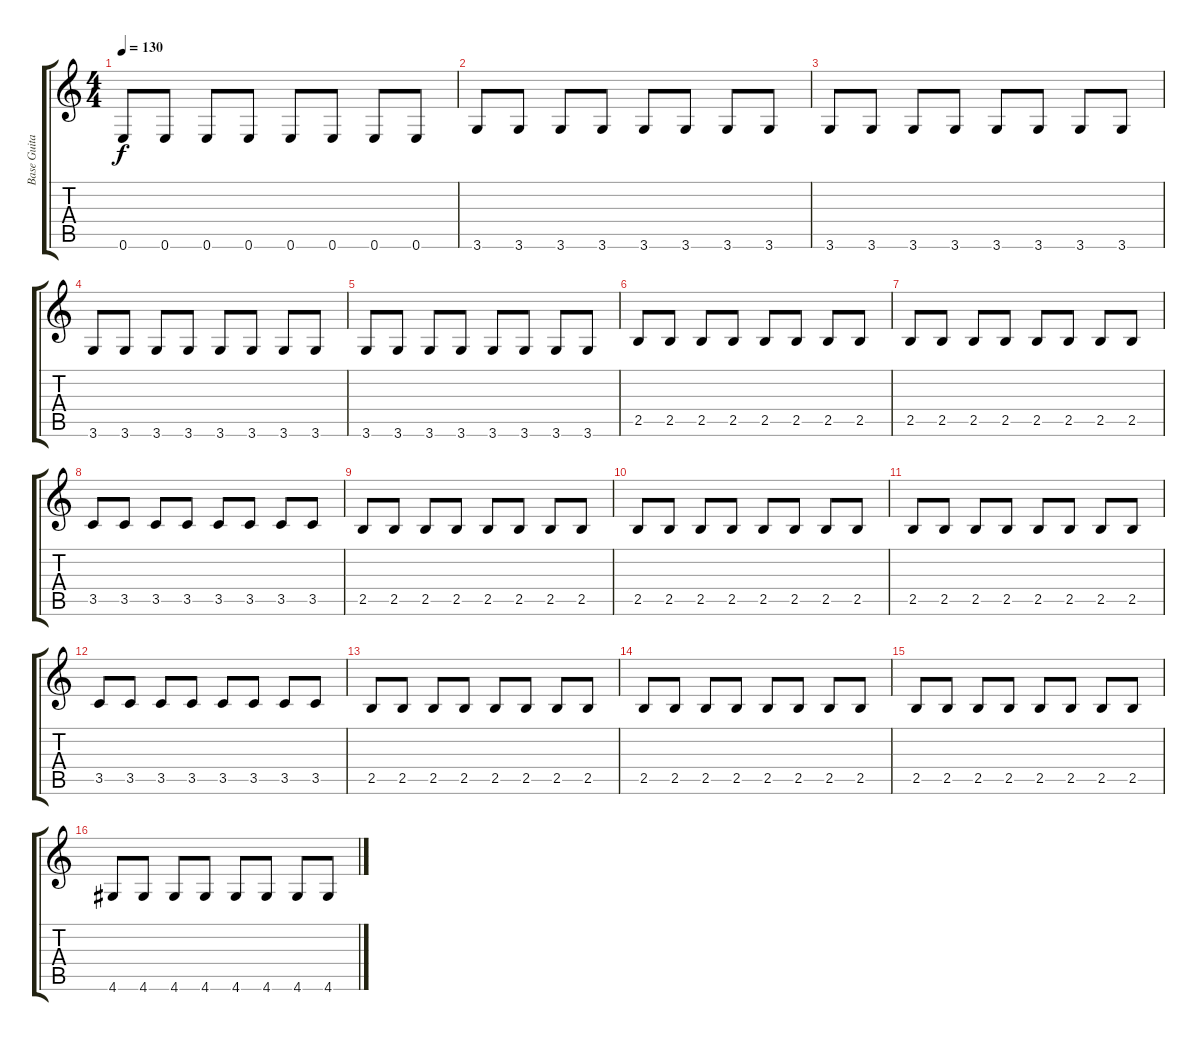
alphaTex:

\track ("Base Guitar" "Base Guita") {instrument distortionguitar}
\staff {score tabs}
\tuning (E4 B3 G3 D3 A2 E2) {hide}
\ts (4 4)
\tempo 130
\clef g2
\ks c
0.6.8{dy f} 0.6.8 0.6.8 0.6.8 0.6.8 0.6.8 0.6.8 0.6.8 |
3.6.8 3.6.8 3.6.8 3.6.8 3.6.8 3.6.8 3.6.8 3.6.8 |
3.6.8 3.6.8 3.6.8 3.6.8 3.6.8 3.6.8 3.6.8 3.6.8 |
3.6.8 3.6.8 3.6.8 3.6.8 3.6.8 3.6.8 3.6.8 3.6.8 |
3.6.8 3.6.8 3.6.8 3.6.8 3.6.8 3.6.8 3.6.8 3.6.8 |
2.5.8 2.5.8 2.5.8 2.5.8 2.5.8 2.5.8 2.5.8 2.5.8 |
2.5.8 2.5.8 2.5.8 2.5.8 2.5.8 2.5.8 2.5.8 2.5.8 |
3.5.8 3.5.8 3.5.8 3.5.8 3.5.8 3.5.8 3.5.8 3.5.8 |
2.5.8 2.5.8 2.5.8 2.5.8 2.5.8 2.5.8 2.5.8 2.5.8 |
2.5.8 2.5.8 2.5.8 2.5.8 2.5.8 2.5.8 2.5.8 2.5.8 |
2.5.8 2.5.8 2.5.8 2.5.8 2.5.8 2.5.8 2.5.8 2.5.8 |
3.5.8 3.5.8 3.5.8 3.5.8 3.5.8 3.5.8 3.5.8 3.5.8 |
2.5.8 2.5.8 2.5.8 2.5.8 2.5.8 2.5.8 2.5.8 2.5.8 |
2.5.8 2.5.8 2.5.8 2.5.8 2.5.8 2.5.8 2.5.8 2.5.8 |
2.5.8 2.5.8 2.5.8 2.5.8 2.5.8 2.5.8 2.5.8 2.5.8 |
4.6.8 4.6.8 4.6.8 4.6.8 4.6.8 4.6.8 4.6.8 4.6.8
